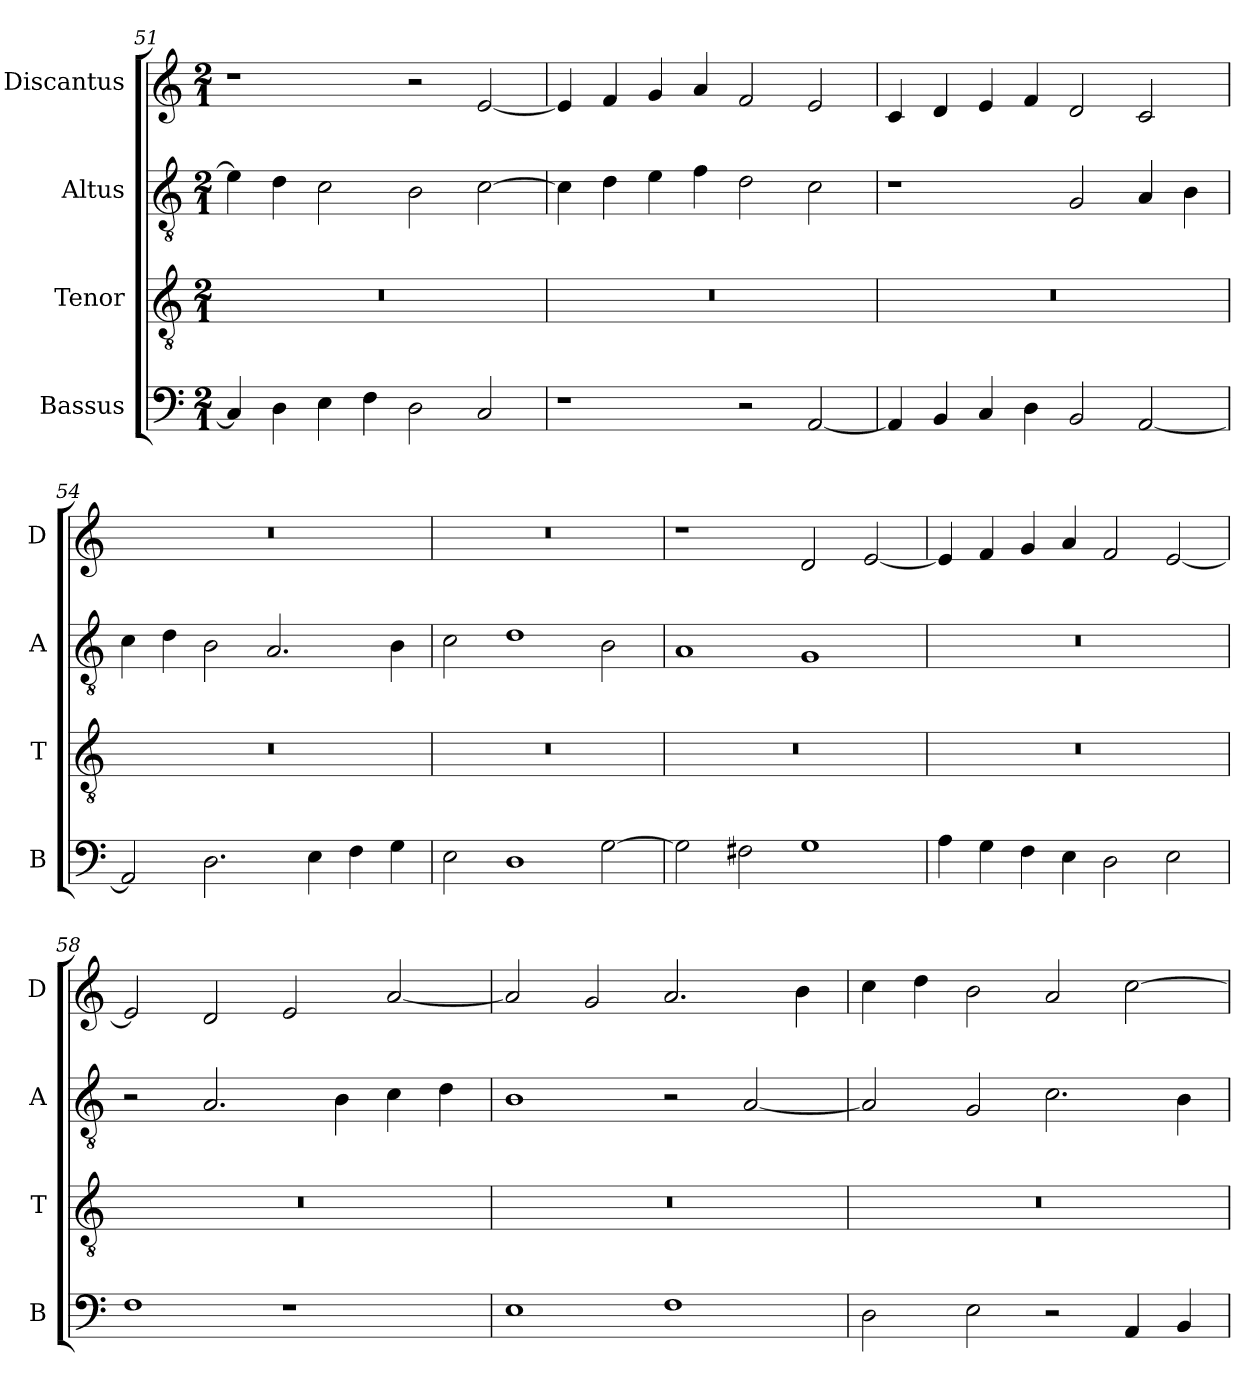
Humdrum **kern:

**kern	**kern	**kern	**kern
*part4	*part3	*part2	*part1
*staff4	*staff3	*staff2	*staff1
*I"Bassus	*I"Tenor	*I"Altus	*I"Discantus
*I'B	*I'T	*I'A	*I'D
*clefF4	*clefGv2	*clefGv2	*clefG2
*k[]	*k[]	*k[]	*k[]
*M2/1	*M2/1	*M2/1	*M2/1
=51	=51	=51	=51
4C/]	0r	4e\]	1r
4D\	.	4d\	.
4E\	.	2c\	.
4F\	.	.	.
2D\	.	2B\	2r
2C/	.	[2c\	[2e/
=52	=52	=52	=52
1r	0r	4c\]	4e/]
.	.	4d\	4f/
.	.	4e\	4g/
.	.	4f\	4a/
2r	.	2d\	2f/
[2AA/	.	2c\	2e/
=53	=53	=53	=53
4AA/]	0r	1r	4c/
4BB/	.	.	4d/
4C/	.	.	4e/
4D\	.	.	4f/
2BB/	.	2G/	2d/
[2AA/	.	4A/	2c/
.	.	4B\	.
=54	=54	=54	=54
2AA/]	0r	4c\	0r
.	.	4d\	.
2.D\	.	2B\	.
.	.	2.A/	.
4E\	.	.	.
4F\	.	.	.
4G\	.	4B\	.
=55	=55	=55	=55
2E\	0r	2c\	0r
1D	.	1d	.
[2G\	.	2B\	.
=56	=56	=56	=56
2G\]	0r	1A	1r
2F#X\	.	.	.
1G	.	1G	2d/
.	.	.	[2e/
=57	=57	=57	=57
4A\	0r	0r	4e/]
4G\	.	.	4f/
4F\	.	.	4g/
4E\	.	.	4a/
2D\	.	.	2f/
2E\	.	.	[2e/
=58	=58	=58	=58
1F	0r	2r	2e/]
.	.	2.A/	2d/
1r	.	.	2e/
.	.	4B\	.
.	.	4c\	[2a/
.	.	4d\	.
=59	=59	=59	=59
1E	0r	1B	2a/]
.	.	.	2g/
1F	.	2r	2.a/
.	.	[2A/	.
.	.	.	4b\
=60	=60	=60	=60
2D\	0r	2A/]	4cc\
.	.	.	4dd\
2E\	.	2G/	2b\
2r	.	2.c\	2a/
4AA/	.	.	[2cc\
4BB/	.	4B\	.
=	=	=	=
*-	*-	*-	*-
